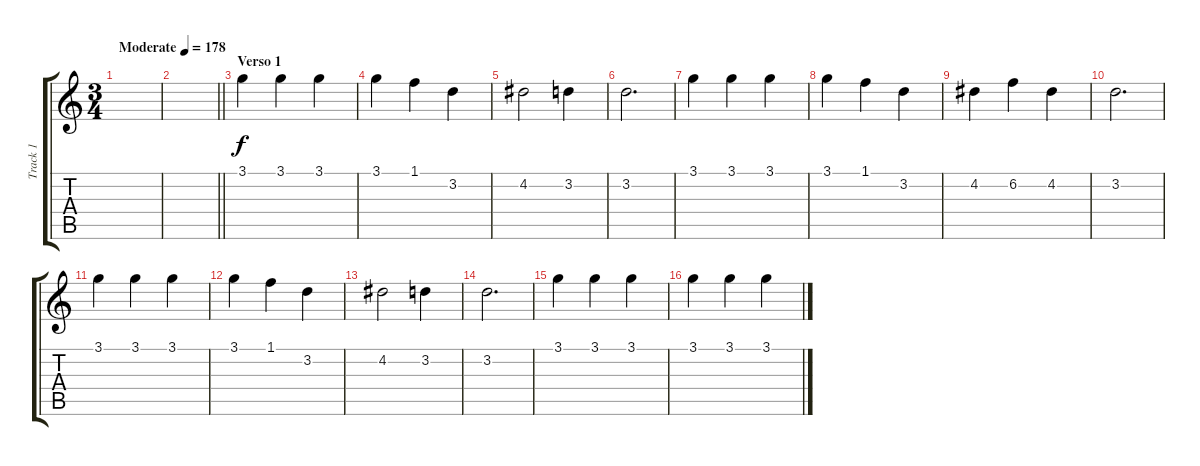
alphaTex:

\track ("Track 1" "Track 1") {instrument contrabass}
\staff {score tabs}
\tuning (E4 B3 G3 D3 A2 E2) {hide}
\ts (3 4)
\tempo (178 "Moderate")
\clef g2
\ks c
|
\barLineRight lightlight
|
\section ("" "Verso 1")
3.1.4 3.1.4 3.1.4 |
3.1.4 1.1.4 3.2.4 |
4.2.2 3.2.4 |
3.2.2{d} |
3.1.4 3.1.4 3.1.4 |
3.1.4 1.1.4 3.2.4 |
4.2.4 6.2.4 4.2.4 |
3.2.2{d} |
3.1.4 3.1.4 3.1.4 |
3.1.4 1.1.4 3.2.4 |
4.2.2 3.2.4 |
3.2.2{d} |
3.1.4 3.1.4 3.1.4 |
3.1.4 3.1.4 3.1.4
